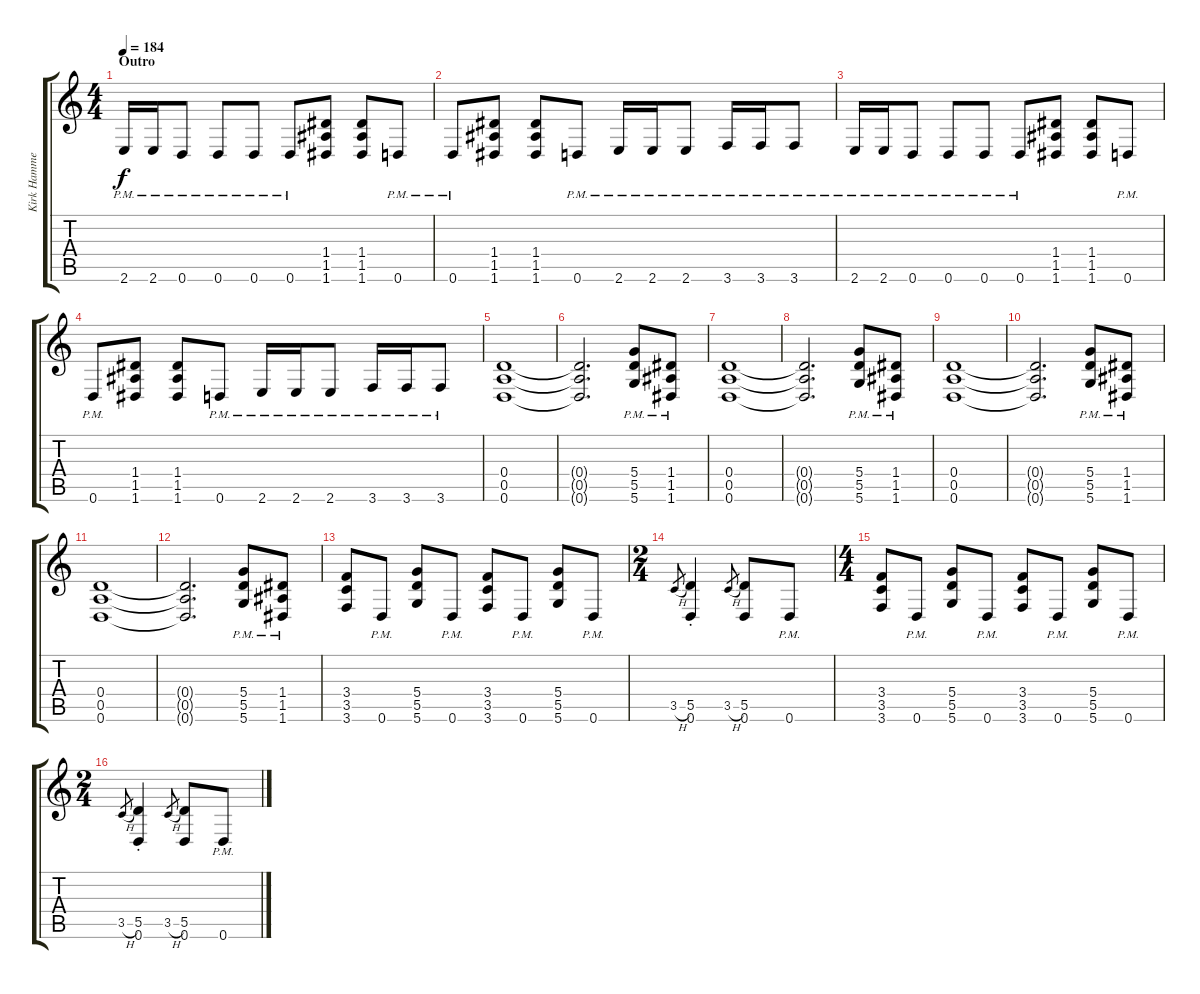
\track ("Kirk Hammet" "Kirk Hamme") {instrument distortionguitar}
\staff {score tabs}
\tuning (E4 B3 G3 D3 A2 D2) {hide}
\ts (4 4)
\section ("" "Outro")
\tempo 184
\clef g2
\ks c
2.6{pm}.16{dy f} 2.6{pm}.16 0.6{pm}.8 0.6{pm}.8 0.6{pm}.8 0.6{pm}.8 (1.4 1.5 1.6).8 (1.4 1.5 1.6).8 0.6{pm}.8 |
0.6{pm}.8 (1.4 1.5 1.6).8 (1.4 1.5 1.6).8 0.6{pm}.8 2.6{pm}.16 2.6{pm}.16 2.6{pm}.8 3.6{pm}.16 3.6{pm}.16 3.6{pm}.8 |
2.6{pm}.16 2.6{pm}.16 0.6{pm}.8 0.6{pm}.8 0.6{pm}.8 0.6{pm}.8 (1.4 1.5 1.6).8 (1.4 1.5 1.6).8 0.6{pm}.8 |
0.6{pm}.8 (1.4 1.5 1.6).8 (1.4 1.5 1.6).8 0.6{pm}.8 2.6{pm}.16 2.6{pm}.16 2.6{pm}.8 3.6{pm}.16 3.6{pm}.16 3.6{pm}.8 |
(0.4 0.5 0.6).1 |
(0.4{t} 0.5{t} 0.6{t}).2{d} (5.4{pm} 5.5{pm} 5.6{pm}).8 (1.4{pm} 1.5{pm} 1.6{pm}).8 |
(0.4 0.5 0.6).1 |
(0.4{t} 0.5{t} 0.6{t}).2{d} (5.4{pm} 5.5{pm} 5.6{pm}).8 (1.4{pm} 1.5{pm} 1.6{pm}).8 |
(0.4 0.5 0.6).1 |
(0.4{t} 0.5{t} 0.6{t}).2{d} (5.4{pm} 5.5{pm} 5.6{pm}).8 (1.4{pm} 1.5{pm} 1.6{pm}).8 |
(0.4 0.5 0.6).1 |
(0.4{t} 0.5{t} 0.6{t}).2{d} (5.4{pm} 5.5{pm} 5.6{pm}).8 (1.4{pm} 1.5{pm} 1.6{pm}).8 |
(3.4 3.5 3.6).8 0.6{pm}.8 (5.4 5.5 5.6).8 0.6{pm}.8 (3.4 3.5 3.6).8 0.6{pm}.8 (5.4 5.5 5.6).8 0.6{pm}.8 |
\ts (2 4)
3.5{h}.8{gr} (5.5{st} 0.6{st}).4 3.5{h}.8{gr} (5.5 0.6).8 0.6{pm}.8 |
\ts (4 4)
(3.4 3.5 3.6).8 0.6{pm}.8 (5.4 5.5 5.6).8 0.6{pm}.8 (3.4 3.5 3.6).8 0.6{pm}.8 (5.4 5.5 5.6).8 0.6{pm}.8 |
\ts (2 4)
3.5{h}.8{gr} (5.5{st} 0.6{st}).4 3.5{h}.8{gr} (5.5 0.6).8 0.6{pm}.8
